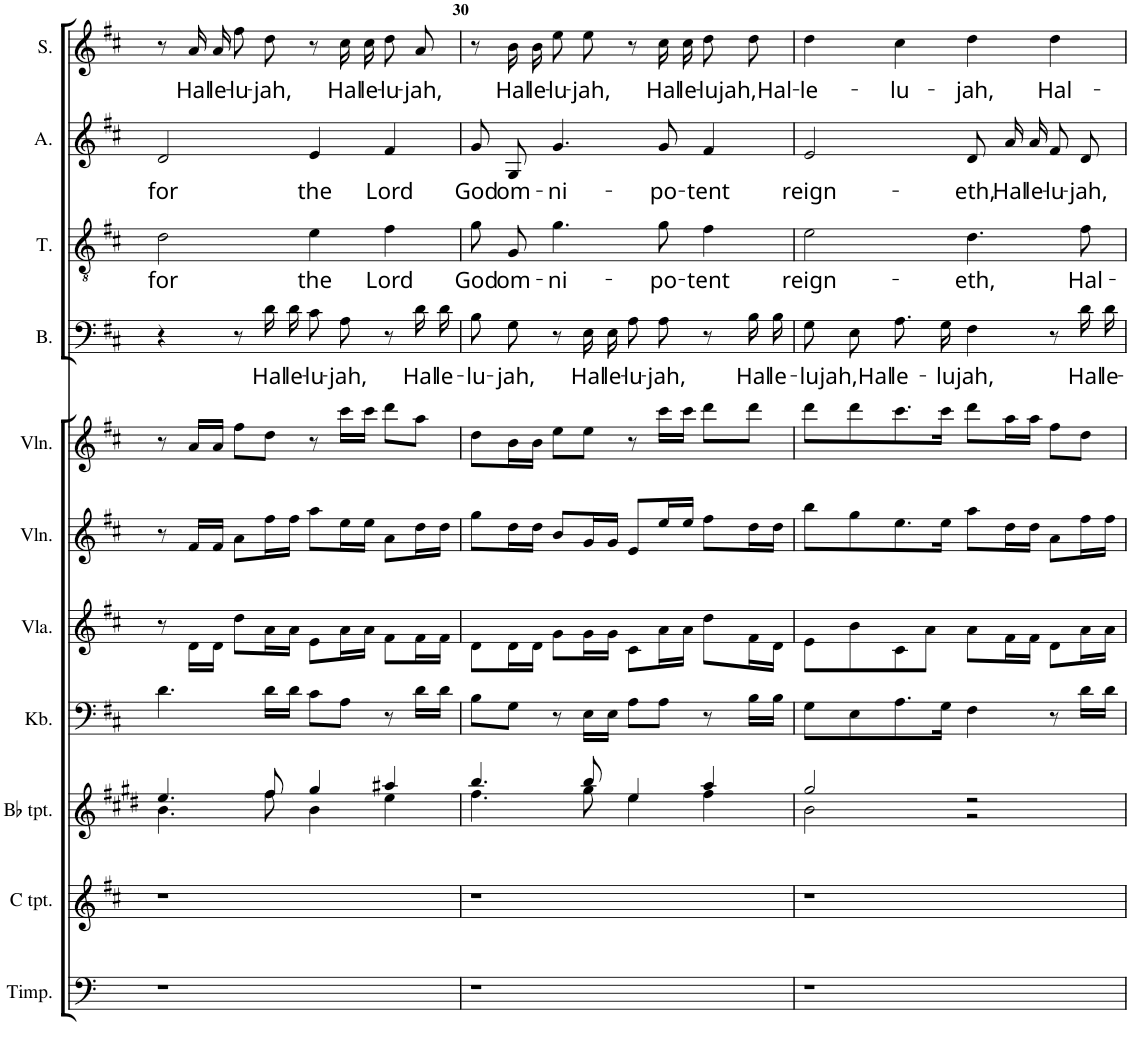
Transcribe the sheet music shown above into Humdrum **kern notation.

**kern	**kern	**kern	**kern	**kern	**kern	**kern	**kern	**text	**kern	**text	**kern	**text	**kern	**text
*part11	*part10	*part9	*part8	*part7	*part6	*part5	*part4	*part4	*part3	*part3	*part2	*part2	*part1	*part1
*staff11	*staff10	*staff9	*staff8	*staff7	*staff6	*staff5	*staff4	*staff4	*staff3	*staff3	*staff2	*staff2	*staff1	*staff1
*I"Timpani	*I"C trompet	*I"Bb trompet	*I"Kontrabas	*I"Viola	*I"Violin	*I"Violin	*I"Bass	*	*I"Tenor	*	*I"Alto	*	*I"Soprano	*
*I'Timp.	*I'C tpt.	*I'Bb tpt.	*I'Kb.	*I'Vla.	*I'Vln.	*I'Vln.	*I'B.	*	*I'T.	*	*I'A.	*	*I'S.	*
!!LO:PB:g=z
*clefF4	*clefG2	*clefG2	*clefF4	*clefG2	*clefG2	*clefG2	*clefF4	*	*clefGv2	*	*clefG2	*	*clefG2	*
*	*Trd1c2	*Trd1c2	*Trd7c12	*	*	*	*	*	*	*	*	*	*	*
*k[]	*k[f#c#]	*k[f#c#g#d#]	*k[f#c#]	*k[f#c#]	*k[f#c#]	*k[f#c#]	*k[f#c#]	*	*k[f#c#]	*	*k[f#c#]	*	*k[f#c#]	*
*	*D:	*	*D:	*D:	*D:	*D:	*D:	*	*D:	*	*D:	*	*D:	*
*M4/4	*M4/4	*M4/4	*M4/4	*M4/4	*M4/4	*M4/4	*M4/4	*	*M4/4	*	*M4/4	*	*M4/4	*
=29	=29	=29	=29	=29	=29	=29	=29	=29	=29	=29	=29	=29	=29	=29
*	*	*^	*	*	*	*	*	*	*	*	*	*	*	*
!	!	!	!	!	!	!	!	!	!	!	!LO:LY:b	!	!LO:LY:b	!	!
1r	1r	4.ee/	4.b\	4.d\	8r	8r	8r	4r	.	2d\	for	2d/	for	8r	.
!	!	!	!	!	!	!	!	!	!	!	!	!	!	!	!LO:LY:b
.	.	.	.	.	16d\LL	16f#/LL	16a/LL	.	.	.	.	.	.	16a/LL	Hal-
!	!	!	!	!	!	!	!	!	!	!	!	!	!	!	!LO:LY:b
.	.	.	.	.	16d\JJ	16f#/JJ	16a/JJ	.	.	.	.	.	.	16a/JJ	-le-
!	!	!	!	!	!	!	!	!	!	!	!	!	!	!	!LO:LY:b
.	.	.	.	.	8dd\L	8a\L	8ff#\L	8r	.	.	.	.	.	8ff#\L	-lu-
!	!	!	!	!	!	!	!	!	!LO:LY:b	!	!	!	!	!	!LO:LY:b
.	.	8ff#/	8ff#\	16d\LL	16a\L	16ff#\L	8dd\J	16d\LL	Hal-	.	.	.	.	8dd\J	-jah,
!	!	!	!	!	!	!	!	!	!LO:LY:b	!	!	!	!	!	!
.	.	.	.	16d\JJ	16a\JJ	16ff#\JJ	.	16d\JJ	-le-	.	.	.	.	.	.
!	!	!	!	!	!	!	!	!	!LO:LY:b	!	!LO:LY:b	!	!LO:LY:b	!	!
.	.	4gg#/	4b\	8c#\L	8e\L	8aa\L	8r	8c#\L	-lu-	4e\	the	4e/	the	8r	.
!	!	!	!	!	!	!	!	!	!LO:LY:b	!	!	!	!	!	!LO:LY:b
.	.	.	.	8A\J	16a\L	16ee\L	16ccc#\LL	8A\J	-jah,	.	.	.	.	16cc#\LL	Hal-
!	!	!	!	!	!	!	!	!	!	!	!	!	!	!	!LO:LY:b
.	.	.	.	.	16a\JJ	16ee\JJ	16ccc#\JJ	.	.	.	.	.	.	16cc#\JJ	-le-
!	!	!	!	!	!	!	!	!	!	!	!LO:LY:b	!	!LO:LY:b	!	!LO:LY:b
.	.	4aa#X/	4ee\	8r	8f#\L	8a\L	8ddd\L	8r	.	4f#\	Lord	4f#/	Lord	8dd\L	-lu-
!	!	!	!	!	!	!	!	!	!LO:LY:b	!	!	!	!	!	!LO:LY:b
.	.	.	.	16d\LL	16f#\L	16dd\L	8aa\J	16d\LL	Hal-	.	.	.	.	8a\J	-jah,
!	!	!	!	!	!	!	!	!	!LO:LY:b	!	!	!	!	!	!
.	.	.	.	16d\JJ	16f#\JJ	16dd\JJ	.	16d\JJ	-le-	.	.	.	.	.	.
=30	=30	=30	=30	=30	=30	=30	=30	=30	=30	=30	=30	=30	=30	=30	=30
!	!	!	!	!	!	!	!	!	!LO:LY:b	!	!LO:LY:b	!	!LO:LY:b	!	!
1r	1r	4.bb/	4.ff#\	8B\L	8d\L	8gg\L	8dd\L	8B\L	-lu-	8g\L	God	8g/L	God	8r	.
!	!	!	!	!	!	!	!	!	!LO:LY:b	!	!LO:LY:b	!	!LO:LY:b	!	!LO:LY:b
.	.	.	.	8G\J	16d\L	16dd\L	16b\L	8G\J	-jah,	8G\J	om-	8G/J	om-	16b\LL	Hal-
!	!	!	!	!	!	!	!	!	!	!	!	!	!	!	!LO:LY:b
.	.	.	.	.	16d\JJ	16dd\JJ	16b\JJ	.	.	.	.	.	.	16b\JJ	-le-
!	!	!	!	!	!	!	!	!	!	!	!LO:LY:b	!	!LO:LY:b	!	!LO:LY:b
.	.	.	.	8r	8g\L	8b/L	8ee\L	8r	.	4.g\	-ni-	4.g/	-ni-	8ee\L	-lu-
!	!	!	!	!	!	!	!	!	!LO:LY:b	!	!	!	!	!	!LO:LY:b
.	.	8bb/	8gg#\	16E\LL	16g\L	16g/L	8ee\J	16E\LL	Hal-	.	.	.	.	8ee\J	-jah,
!	!	!	!	!	!	!	!	!	!LO:LY:b	!	!	!	!	!	!
.	.	.	.	16E\JJ	16g\JJ	16g/JJ	.	16E\JJ	-le-	.	.	.	.	.	.
!	!	!	!	!	!	!	!	!	!LO:LY:b	!	!	!	!	!	!
.	.	4ee/	4ee\	8A\L	8c#\L	8e/L	8r	8A\L	-lu-	.	.	.	.	8r	.
!	!	!	!	!	!	!	!	!	!LO:LY:b	!	!LO:LY:b	!	!LO:LY:b	!	!LO:LY:b
.	.	.	.	8A\J	16a\L	16ee/L	16ccc#\LL	8A\J	-jah,	8g\	-po-	8g/	-po-	16cc#\LL	Hal-
!	!	!	!	!	!	!	!	!	!	!	!	!	!	!	!LO:LY:b
.	.	.	.	.	16a\JJ	16ee/JJ	16ccc#\JJ	.	.	.	.	.	.	16cc#\JJ	-le-
!	!	!	!	!	!	!	!	!	!	!	!LO:LY:b	!	!LO:LY:b	!	!LO:LY:b
.	.	4aa/	4ff#\	8r	8dd\L	8ff#\L	8ddd\L	8r	.	4f#\	-tent	4f#/	-tent	8dd\L	-lu-
!	!	!	!	!	!	!	!	!	!LO:LY:b	!	!	!	!	!	!LO:LY:b
.	.	.	.	16B\LL	16f#\L	16dd\L	8ddd\J	16B\LL	Hal-	.	.	.	.	8dd\J	-jah,Hal-
!	!	!	!	!	!	!	!	!	!LO:LY:b	!	!	!	!	!	!
.	.	.	.	16B\JJ	16d\JJ	16dd\JJ	.	16B\JJ	-le-	.	.	.	.	.	.
=31	=31	=31	=31	=31	=31	=31	=31	=31	=31	=31	=31	=31	=31	=31	=31
!	!	!	!	!	!	!	!	!	!LO:LY:b	!	!LO:LY:b	!	!LO:LY:b	!	!LO:LY:b
1r	1r	2gg#/	2b\	8G\L	8e\L	8bb\L	8ddd\L	8G\L	-lu-	2e\	reign-	2e/	reign-	4dd\	-le-
!	!	!	!	!	!	!	!	!	!LO:LY:b	!	!	!	!	!	!
.	.	.	.	8E\	8b\	8gg\	8ddd\	8E\J	-jah,Hal-	.	.	.	.	.	.
!	!	!	!	!	!	!	!	!	!LO:LY:b	!	!	!	!	!	!LO:LY:b
.	.	.	.	8.A\	8c#\	8.ee\	8.ccc#\	8.A\L	-le-	.	.	.	.	4cc#\	-lu-
.	.	.	.	.	8a\J	.	.	.	.	.	.	.	.	.	.
!	!	!	!	!	!	!	!	!	!LO:LY:b	!	!	!	!	!	!
.	.	.	.	16G\Jk	.	16ee\Jk	16ccc#\Jk	16G\Jk	-lu-	.	.	.	.	.	.
!	!	!	!	!	!	!	!	!	!LO:LY:b	!	!LO:LY:b	!	!LO:LY:b	!	!LO:LY:b
.	.	2r	2r	4F#\	8a\L	8aa\L	8ddd\L	4F#\	-jah,	4.d\	-eth,	8d/L	-eth,	4dd\	-jah,
!	!	!	!	!	!	!	!	!	!	!	!	!	!LO:LY:b	!	!
.	.	.	.	.	16f#\L	16dd\L	16aa\L	.	.	.	.	16a/L	Hal-	.	.
!	!	!	!	!	!	!	!	!	!	!	!	!	!LO:LY:b	!	!
.	.	.	.	.	16f#\JJ	16dd\JJ	16aa\JJ	.	.	.	.	16a/JJ	-le-	.	.
!	!	!	!	!	!	!	!	!	!	!	!	!	!LO:LY:b	!	!LO:LY:b
.	.	.	.	8r	8d\L	8a\L	8ff#\L	8r	.	.	.	8f#/L	-lu-	4dd\	Hal-
!	!	!	!	!	!	!	!	!	!LO:LY:b	!	!LO:LY:b	!	!LO:LY:b	!	!
.	.	.	.	16d\LL	16a\L	16ff#\L	8dd\J	16d\LL	Hal-	8f#\	Hal-	8d/J	-jah,	.	.
!	!	!	!	!	!	!	!	!	!LO:LY:b	!	!	!	!	!	!
.	.	.	.	16d\JJ	16a\JJ	16ff#\JJ	.	16d\JJ	-le-	.	.	.	.	.	.
*	*	*v	*v	*	*	*	*	*	*	*	*	*	*	*	*
=	=	=	=	=	=	=	=	=	=	=	=	=	=	=
*-	*-	*-	*-	*-	*-	*-	*-	*-	*-	*-	*-	*-	*-	*-
